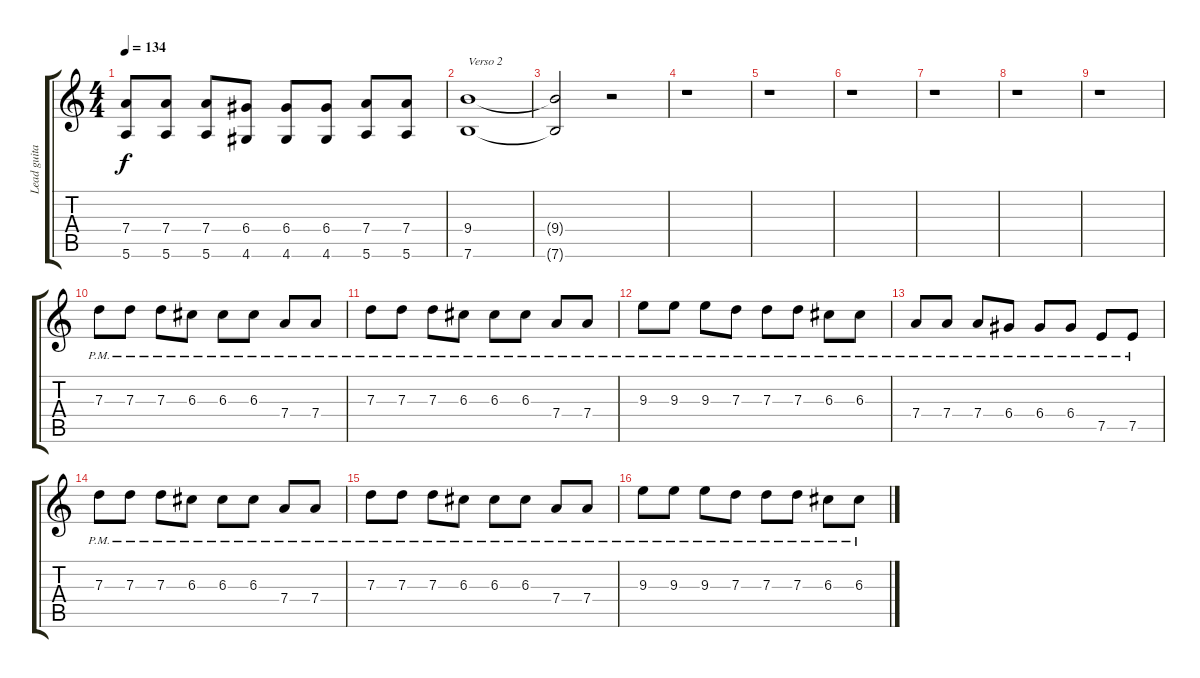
\track ("Lead guitar" "Lead guita") {instrument distortionguitar}
\staff {score tabs}
\tuning (E4 B3 G3 D3 A2 E2) {hide}
\ts (4 4)
\tempo 134
\clef g2
\ks c
(7.4 5.6).8{dy f} (7.4 5.6).8 (7.4 5.6).8 (6.4 4.6).8 (6.4 4.6).8 (6.4 4.6).8 (7.4 5.6).8 (7.4 5.6).8 |
(9.4 7.6).1{txt "Verso 2"} |
(9.4{t} 7.6{t}).2 r.2 |
r.1 |
r.1 |
r.1 |
r.1 |
r.1 |
r.1 |
7.3{pm}.8 7.3{pm}.8 7.3{pm}.8 6.3{pm}.8 6.3{pm}.8 6.3{pm}.8 7.4{pm}.8 7.4{pm}.8 |
7.3{pm}.8 7.3{pm}.8 7.3{pm}.8 6.3{pm}.8 6.3{pm}.8 6.3{pm}.8 7.4{pm}.8 7.4{pm}.8 |
9.3{pm}.8 9.3{pm}.8 9.3{pm}.8 7.3{pm}.8 7.3{pm}.8 7.3{pm}.8 6.3{pm}.8 6.3{pm}.8 |
7.4{pm}.8 7.4{pm}.8 7.4{pm}.8 6.4{pm}.8 6.4{pm}.8 6.4{pm}.8 7.5{pm}.8 7.5{pm}.8 |
7.3{pm}.8 7.3{pm}.8 7.3{pm}.8 6.3{pm}.8 6.3{pm}.8 6.3{pm}.8 7.4{pm}.8 7.4{pm}.8 |
7.3{pm}.8 7.3{pm}.8 7.3{pm}.8 6.3{pm}.8 6.3{pm}.8 6.3{pm}.8 7.4{pm}.8 7.4{pm}.8 |
9.3{pm}.8 9.3{pm}.8 9.3{pm}.8 7.3{pm}.8 7.3{pm}.8 7.3{pm}.8 6.3{pm}.8 6.3{pm}.8
